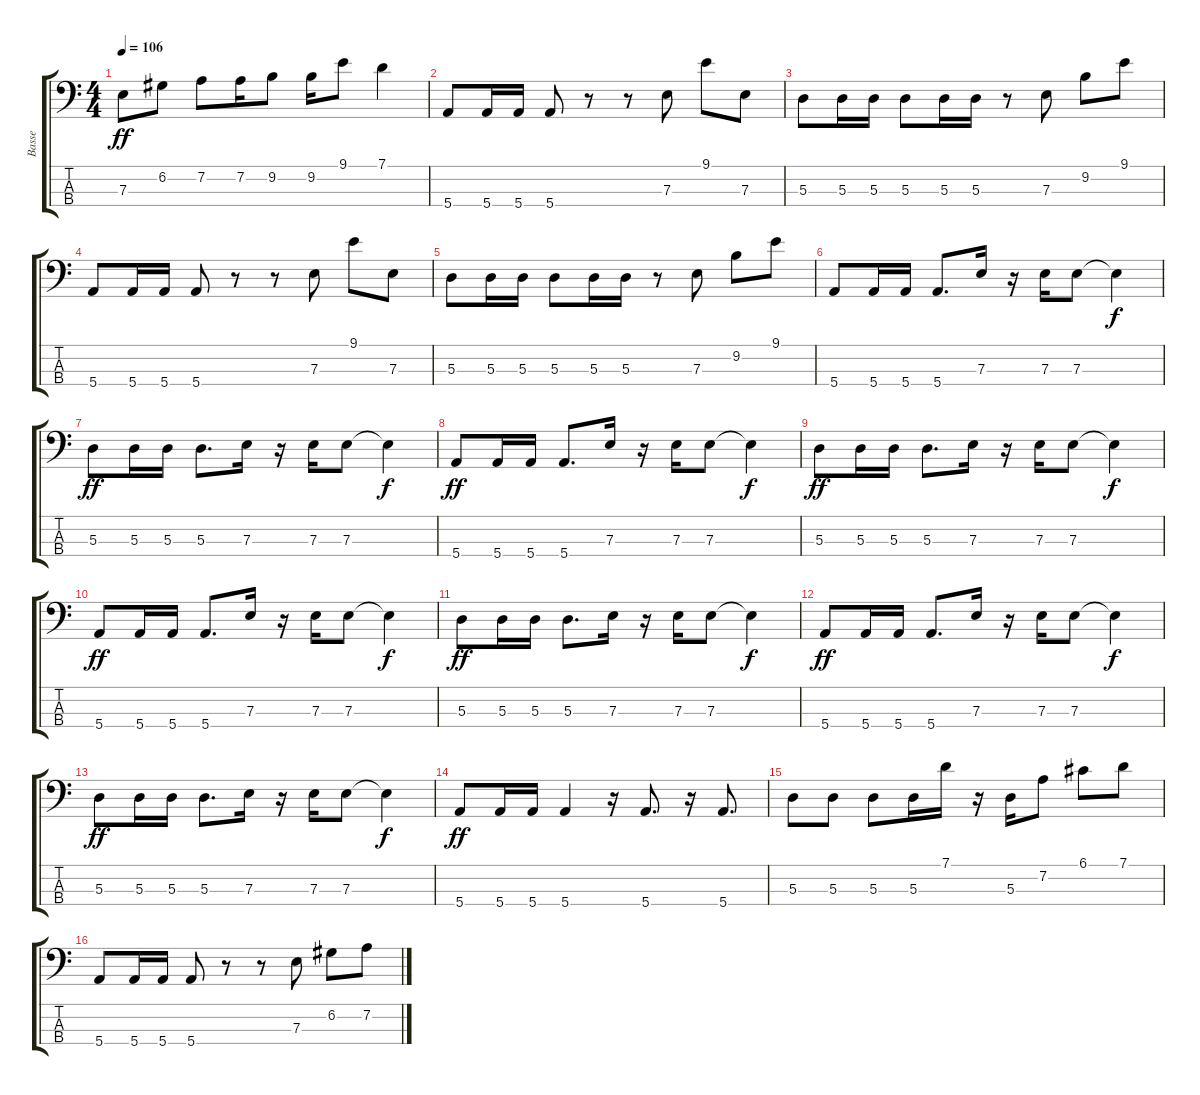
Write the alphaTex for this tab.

\track ("Basse" "Basse") {instrument electricbassfinger}
\staff {score tabs}
\tuning (G2 D2 A1 E1) {hide}
\ts (4 4)
\tempo 106
\clef f4
\ks c
7.3.8{dy ff} 6.2.8 7.2.8 7.2.16 9.2.8 9.2.16 9.1.8 7.1.4 |
5.4.8 5.4.16 5.4.16 5.4.8 r.8 r.8 7.3.8 9.1.8 7.3.8 |
5.3.8 5.3.16 5.3.16 5.3.8 5.3.16 5.3.16 r.8 7.3.8 9.2.8 9.1.8 |
5.4.8 5.4.16 5.4.16 5.4.8 r.8 r.8 7.3.8 9.1.8 7.3.8 |
5.3.8 5.3.16 5.3.16 5.3.8 5.3.16 5.3.16 r.8 7.3.8 9.2.8 9.1.8 |
5.4.8 5.4.16 5.4.16 5.4.8{d} 7.3.16 r.16 7.3.16 7.3.8 7.3{t}.4{dy f} |
5.3.8{dy ff} 5.3.16 5.3.16 5.3.8{d} 7.3.16 r.16 7.3.16 7.3.8 7.3{t}.4{dy f} |
5.4.8{dy ff} 5.4.16 5.4.16 5.4.8{d} 7.3.16 r.16 7.3.16 7.3.8 7.3{t}.4{dy f} |
5.3.8{dy ff} 5.3.16 5.3.16 5.3.8{d} 7.3.16 r.16 7.3.16 7.3.8 7.3{t}.4{dy f} |
5.4.8{dy ff} 5.4.16 5.4.16 5.4.8{d} 7.3.16 r.16 7.3.16 7.3.8 7.3{t}.4{dy f} |
5.3.8{dy ff} 5.3.16 5.3.16 5.3.8{d} 7.3.16 r.16 7.3.16 7.3.8 7.3{t}.4{dy f} |
5.4.8{dy ff} 5.4.16 5.4.16 5.4.8{d} 7.3.16 r.16 7.3.16 7.3.8 7.3{t}.4{dy f} |
5.3.8{dy ff} 5.3.16 5.3.16 5.3.8{d} 7.3.16 r.16 7.3.16 7.3.8 7.3{t}.4{dy f} |
5.4.8{dy ff} 5.4.16 5.4.16 5.4.4 r.16 5.4.8{d} r.16 5.4.8{d} |
5.3.8 5.3.8 5.3.8 5.3.16 7.1.16 r.16 5.3.16 7.2.8 6.1.8 7.1.8 |
5.4.8 5.4.16 5.4.16 5.4.8 r.8 r.8 7.3.8 6.2.8 7.2.8
